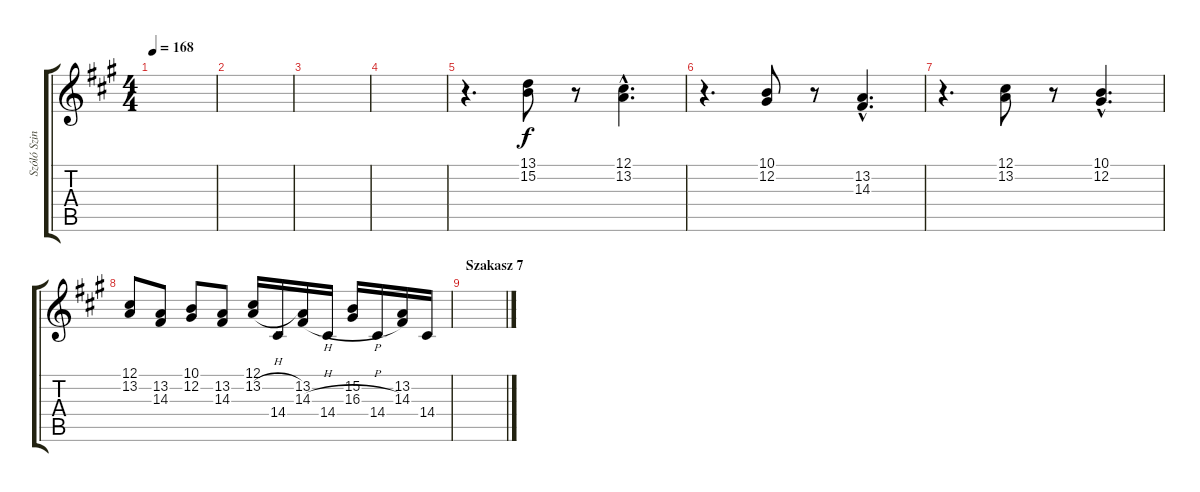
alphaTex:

\track ("Szóló Szinti" "Szóló Szin") {instrument lead5charang}
\staff {score tabs}
\tuning (Db4 Ab3 E3 B2 Gb2 Db2) {hide}
\ts (4 4)
\tempo 168
\clef g2
\ks f#minor
|
|
|
|
r.4{d} (13.1 15.2).8 r.8 (12.1{hac} 13.2{hac}).4{d} |
r.4{d} (10.1 12.2).8 r.8 (13.2{hac} 14.3{hac}).4{d} |
r.4{d} (12.1 13.2).8 r.8 (10.1{hac} 12.2{hac}).4{d} |
(12.1 13.2).8 (13.2 14.3).8 (10.1 12.2).8 (13.2 14.3).8 (12.1 13.2{h}).16 14.4.16 (13.2 14.3{h}).16 14.4.16 (15.2 16.3{h}).16 14.4.16 (13.2 14.3).16 14.4.16 |
\section ("" "Szakasz 7")
